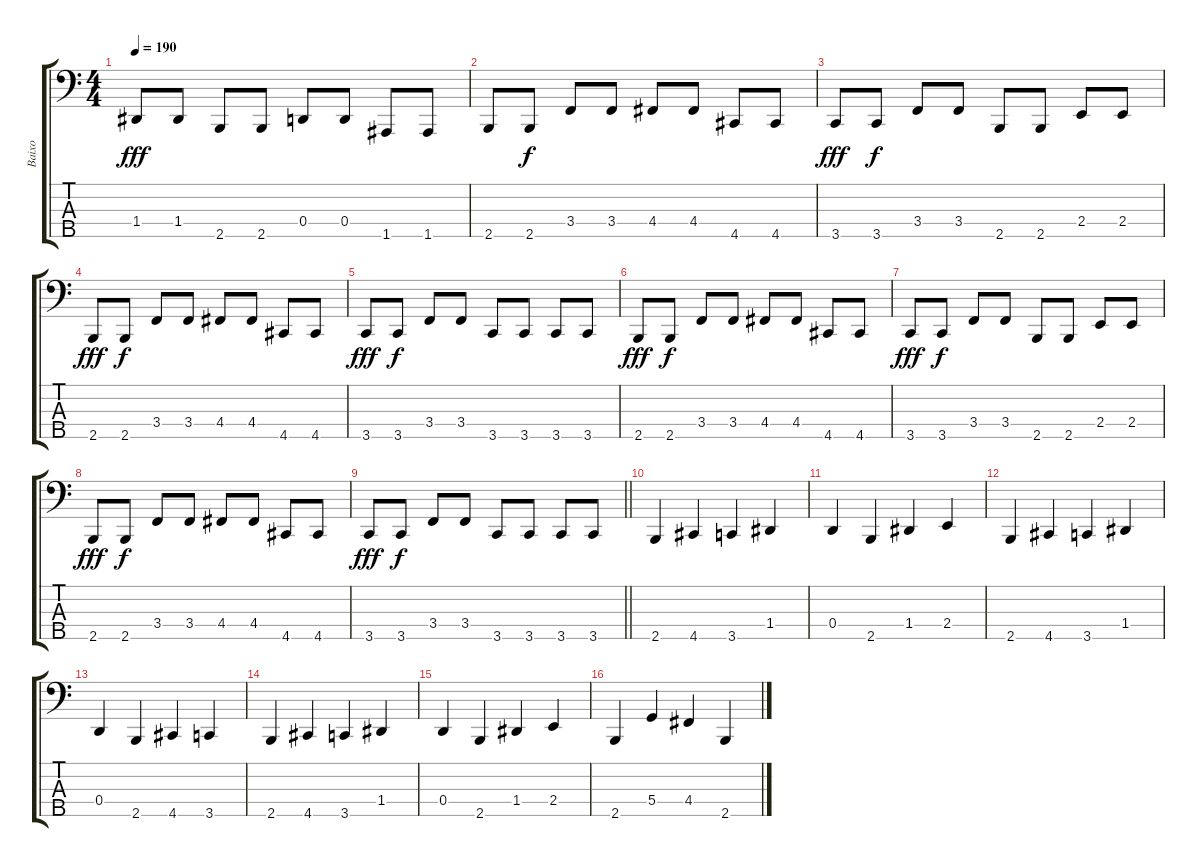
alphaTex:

\track ("Baixo" "Baixo") {instrument electricbassfinger}
\staff {score tabs}
\tuning (F2 C2 G1 D1 A0) {hide}
\ts (4 4)
\tempo 190
\clef f4
\ks c
1.4.8{dy fff} 1.4.8 2.5.8 2.5.8 0.4.8 0.4.8 1.5.8 1.5.8 |
2.5.8 2.5.8{dy f} 3.4.8 3.4.8 4.4.8 4.4.8 4.5.8 4.5.8 |
3.5.8{dy fff} 3.5.8{dy f} 3.4.8 3.4.8 2.5.8 2.5.8 2.4.8 2.4.8 |
2.5.8{dy fff} 2.5.8{dy f} 3.4.8 3.4.8 4.4.8 4.4.8 4.5.8 4.5.8 |
3.5.8{dy fff} 3.5.8{dy f} 3.4.8 3.4.8 3.5.8 3.5.8 3.5.8 3.5.8 |
2.5.8{dy fff} 2.5.8{dy f} 3.4.8 3.4.8 4.4.8 4.4.8 4.5.8 4.5.8 |
3.5.8{dy fff} 3.5.8{dy f} 3.4.8 3.4.8 2.5.8 2.5.8 2.4.8 2.4.8 |
2.5.8{dy fff} 2.5.8{dy f} 3.4.8 3.4.8 4.4.8 4.4.8 4.5.8 4.5.8 |
\barLineRight lightlight
3.5.8{dy fff} 3.5.8{dy f} 3.4.8 3.4.8 3.5.8 3.5.8 3.5.8 3.5.8 |
2.5.4 4.5.4 3.5.4 1.4.4 |
0.4.4 2.5.4 1.4.4 2.4.4 |
2.5.4 4.5.4 3.5.4 1.4.4 |
0.4.4 2.5.4 4.5.4 3.5.4 |
2.5.4 4.5.4 3.5.4 1.4.4 |
0.4.4 2.5.4 1.4.4 2.4.4 |
2.5.4 5.4.4 4.4.4 2.5.4
